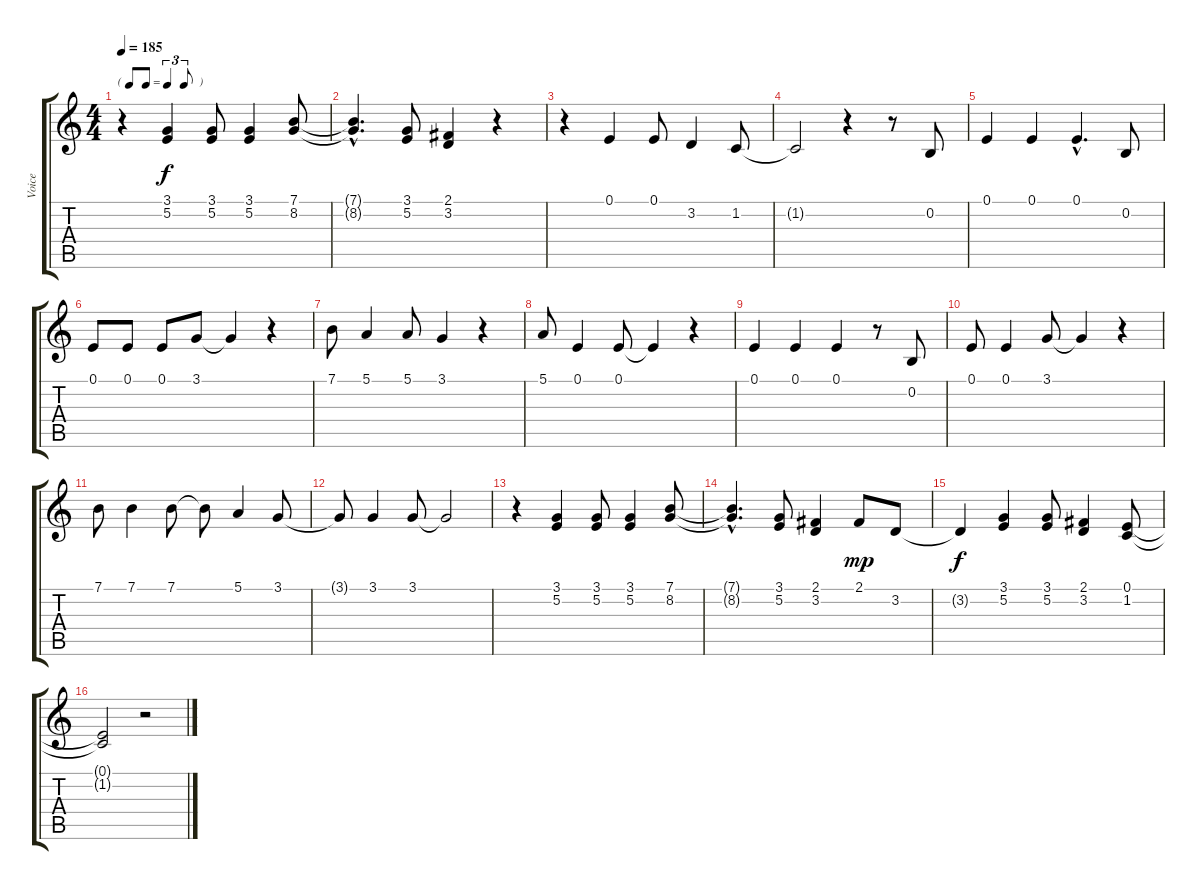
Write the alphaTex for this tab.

\track ("Voice" "Voice") {instrument cello}
\staff {score tabs}
\tuning (E4 B3 G3 D3 A2 E2) {hide}
\ts (4 4)
\tf triplet8th
\tempo 185
\clef g2
\ks c
r.4{dy f} (3.1 5.2).4 (3.1 5.2).8 (3.1 5.2).4 (7.1 8.2).8 |
(7.1{hac t} 8.2{hac t}).4{d} (3.1 5.2).8 (2.1 3.2).4 r.4 |
r.4 0.1.4 0.1.8 3.2.4 1.2.8 |
1.2{t}.2 r.4 r.8 0.2.8 |
0.1.4 0.1.4 0.1{hac}.4{d} 0.2.8 |
0.1.8 0.1.8 0.1.8 3.1.8 3.1{t}.4 r.4 |
7.1.8 5.1.4 5.1.8 3.1.4 r.4 |
5.1.8 0.1.4 0.1.8 0.1{t}.4 r.4 |
0.1.4 0.1.4 0.1.4 r.8 0.2.8 |
0.1.8 0.1.4 3.1.8 3.1{t}.4 r.4 |
7.1.8 7.1.4 7.1.8 7.1{t}.8 5.1.4 3.1.8 |
3.1{t}.8 3.1.4 3.1.8 3.1{t}.2 |
r.4 (3.1 5.2).4 (3.1 5.2).8 (3.1 5.2).4 (7.1 8.2).8 |
(7.1{hac t} 8.2{hac t}).4{d} (3.1 5.2).8 (2.1 3.2).4 2.1.8{dy mp} 3.2.8 |
3.2{t}.4{dy f} (3.1 5.2).4 (3.1 5.2).8 (2.1 3.2).4 (0.1 1.2).8 |
(0.1{t} 1.2{t}).2 r.2
